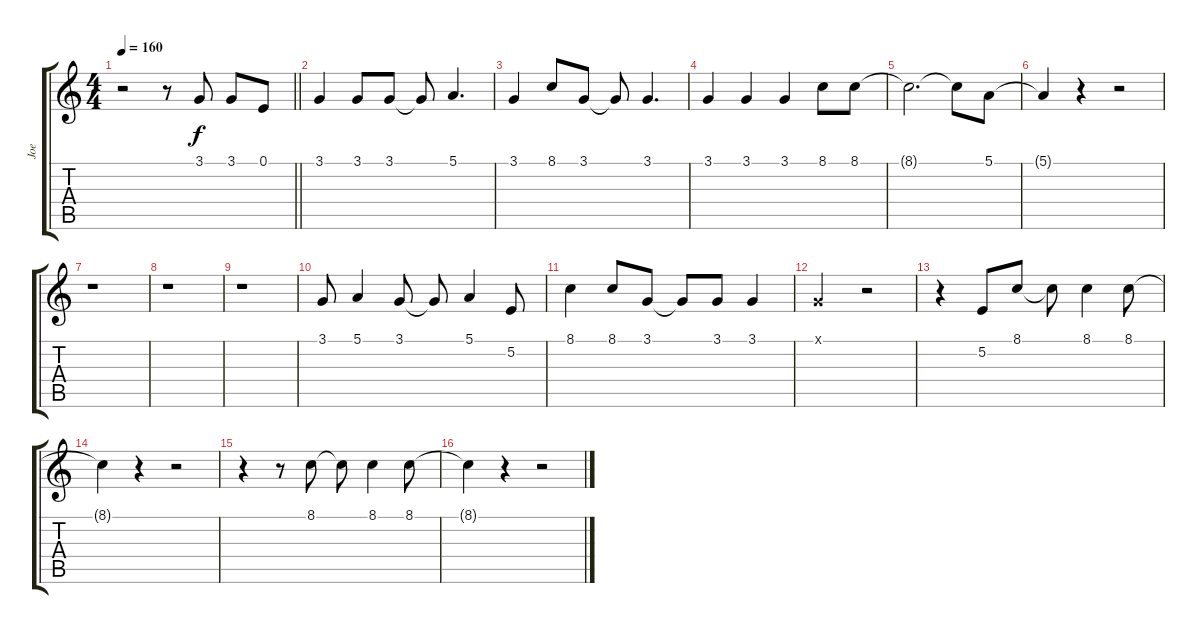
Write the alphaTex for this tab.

\track ("Joe" "Joe") {instrument lead1square}
\staff {score tabs}
\tuning (E4 B3 G3 D3 A2 E2) {hide}
\ts (4 4)
\tempo 160
\clef g2
\barLineRight lightlight
\ks c
r.2{dy f} r.8 3.1.8 3.1.8 0.1.8 |
3.1.4 3.1.8 3.1.8 3.1{t}.8 5.1.4{d} |
3.1.4 8.1.8 3.1.8 3.1{t}.8 3.1.4{d} |
3.1.4 3.1.4 3.1.4 8.1.8 8.1.8 |
8.1{t}.2{d} 8.1{t}.8 5.1.8 |
5.1{t}.4 r.4 r.2 |
r.1 |
r.1 |
r.1 |
3.1.8 5.1.4 3.1.8 3.1{t}.8 5.1.4 5.2.8 |
8.1.4 8.1.8 3.1.8 3.1{t}.8 3.1.8 3.1.4 |
3.1{x}.2 r.2 |
r.4 5.2.8 8.1.8 8.1{t}.8 8.1.4 8.1.8 |
8.1{t}.4 r.4 r.2 |
r.4 r.8 8.1.8 8.1{t}.8 8.1.4 8.1.8 |
8.1{t}.4 r.4 r.2
